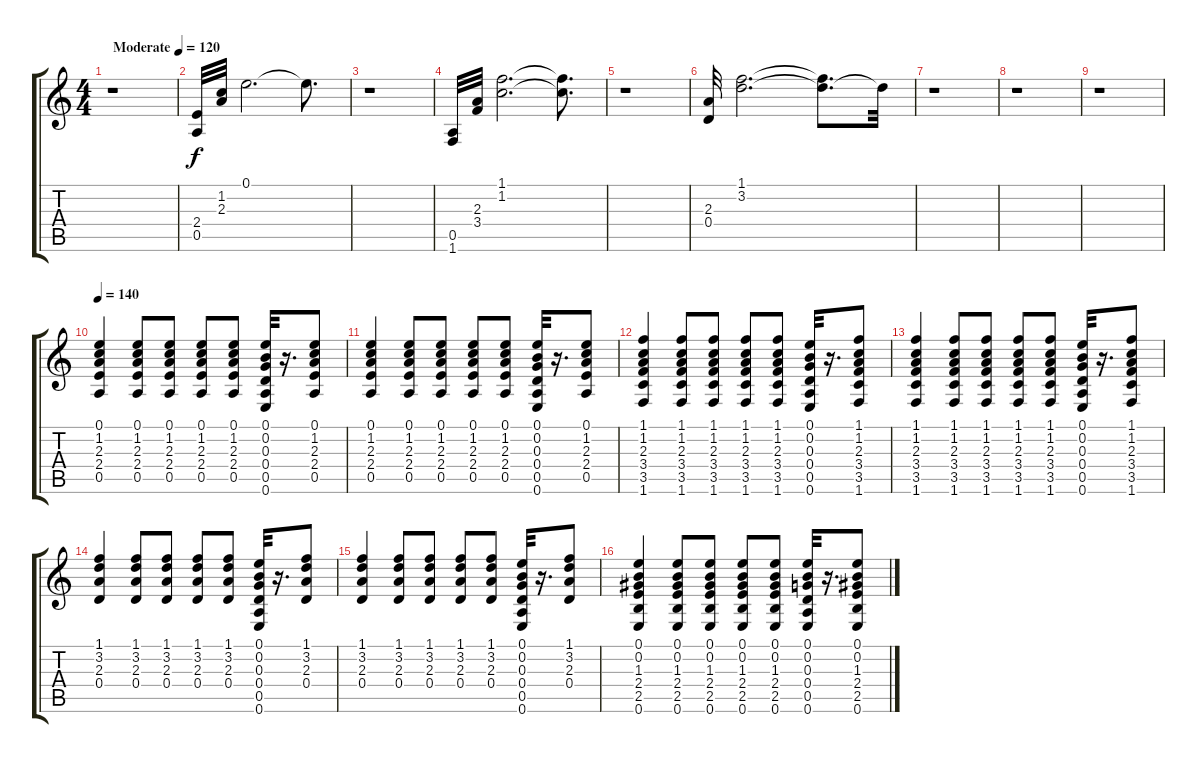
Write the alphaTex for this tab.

\track "" {instrument acousticguitarnylon}
\staff {score tabs}
\tuning (E4 B3 G3 D3 A2 E2) {hide}
\ts (4 4)
\tempo (120 "Moderate")
\clef g2
\ks c
r.1{dy f instrument acousticguitarnylon} |
(2.4 0.5).32 (1.2 2.3).32 0.1.2{d} 0.1{t}.8{d} |
r.1 |
(0.5 1.6).32 (2.3 3.4).32 (1.1 1.2).2{d} (1.1{t} 1.2{t}).8{d} |
r.1 |
(2.3 0.4).32 (1.1 3.2).2{d} (1.1{t} 3.2{t}).8{d} 3.2{t}.32 |
r.1 |
r.1 |
r.1 |
\tempo 140
(0.1 1.2 2.3 2.4 0.5).4 (0.1 1.2 2.3 2.4 0.5).8 (0.1 1.2 2.3 2.4 0.5).8 (0.1 1.2 2.3 2.4 0.5).8 (0.1 1.2 2.3 2.4 0.5).8 (0.1 0.2 0.3 0.4 0.5 0.6).32 r.16{d} (0.1 1.2 2.3 2.4 0.5).8 |
(0.1 1.2 2.3 2.4 0.5).4 (0.1 1.2 2.3 2.4 0.5).8 (0.1 1.2 2.3 2.4 0.5).8 (0.1 1.2 2.3 2.4 0.5).8 (0.1 1.2 2.3 2.4 0.5).8 (0.1 0.2 0.3 0.4 0.5 0.6).32 r.16{d} (0.1 1.2 2.3 2.4 0.5).8 |
(1.1 1.2 2.3 3.4 3.5 1.6).4 (1.1 1.2 2.3 3.4 3.5 1.6).8 (1.1 1.2 2.3 3.4 3.5 1.6).8 (1.1 1.2 2.3 3.4 3.5 1.6).8 (1.1 1.2 2.3 3.4 3.5 1.6).8 (0.1 0.2 0.3 0.4 0.5 0.6).32 r.16{d} (1.1 1.2 2.3 3.4 3.5 1.6).8 |
(1.1 1.2 2.3 3.4 3.5 1.6).4 (1.1 1.2 2.3 3.4 3.5 1.6).8 (1.1 1.2 2.3 3.4 3.5 1.6).8 (1.1 1.2 2.3 3.4 3.5 1.6).8 (1.1 1.2 2.3 3.4 3.5 1.6).8 (0.1 0.2 0.3 0.4 0.5 0.6).32 r.16{d} (1.1 1.2 2.3 3.4 3.5 1.6).8 |
(1.1 3.2 2.3 0.4).4 (1.1 3.2 2.3 0.4).8 (1.1 3.2 2.3 0.4).8 (1.1 3.2 2.3 0.4).8 (1.1 3.2 2.3 0.4).8 (0.1 0.2 0.3 0.4 0.5 0.6).32 r.16{d} (1.1 3.2 2.3 0.4).8 |
(1.1 3.2 2.3 0.4).4 (1.1 3.2 2.3 0.4).8 (1.1 3.2 2.3 0.4).8 (1.1 3.2 2.3 0.4).8 (1.1 3.2 2.3 0.4).8 (0.1 0.2 0.3 0.4 0.5 0.6).32 r.16{d} (1.1 3.2 2.3 0.4).8 |
(0.1 0.2 1.3 2.4 2.5 0.6).4 (0.1 0.2 1.3 2.4 2.5 0.6).8 (0.1 0.2 1.3 2.4 2.5 0.6).8 (0.1 0.2 1.3 2.4 2.5 0.6).8 (0.1 0.2 1.3 2.4 2.5 0.6).8 (0.1 0.2 0.3 0.4 0.5 0.6).32 r.16{d} (0.1 0.2 1.3 2.4 2.5 0.6).8
